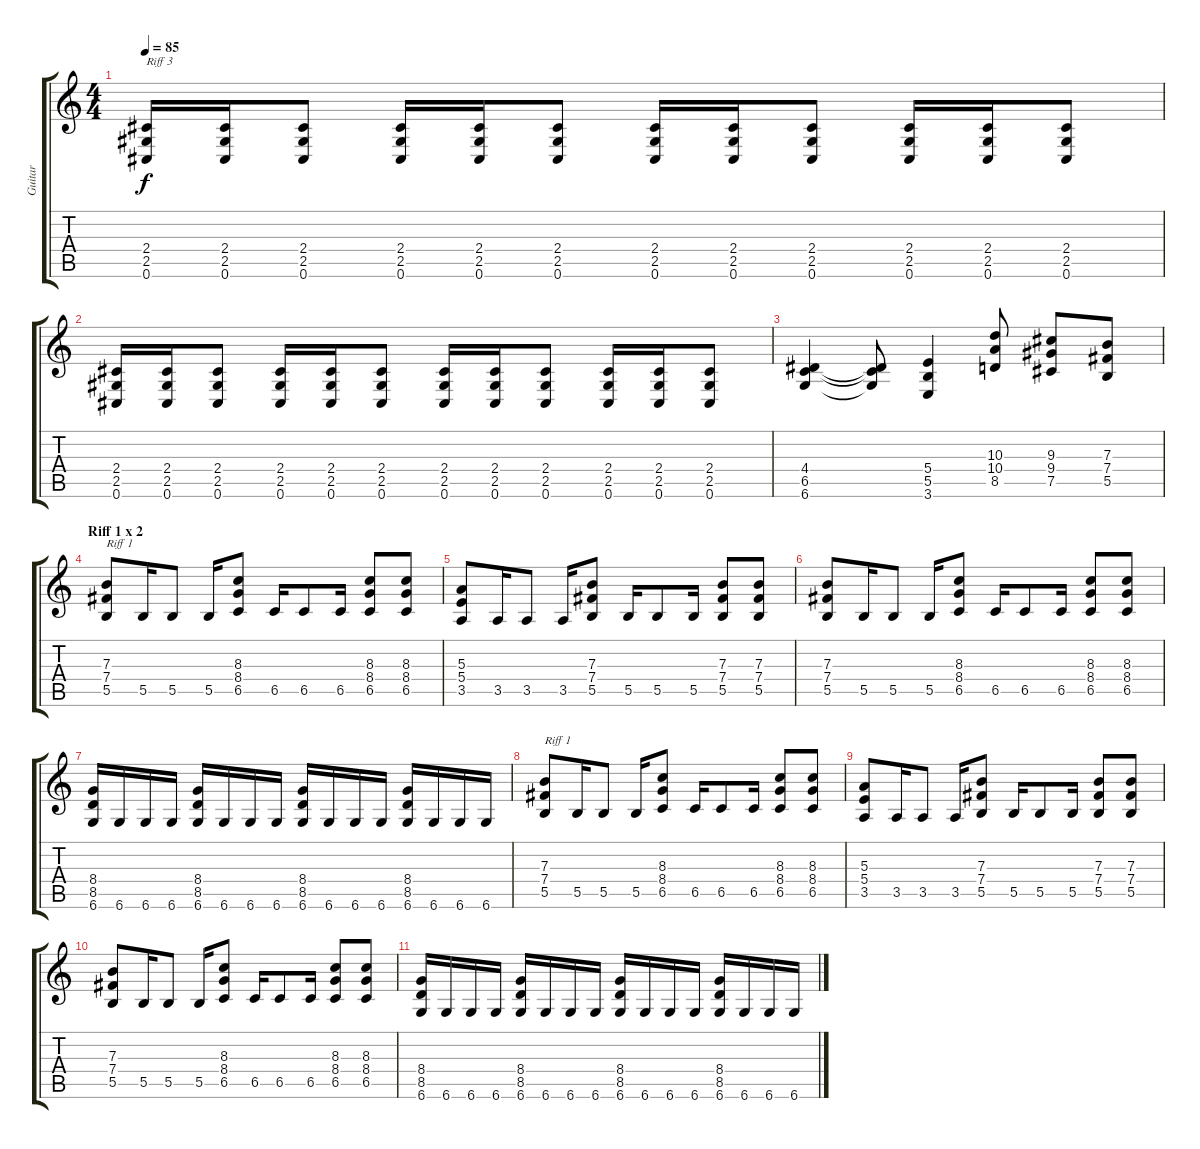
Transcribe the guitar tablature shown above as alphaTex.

\track ("Guitar" "Guitar") {instrument overdrivenguitar}
\staff {score tabs}
\tuning (Db4 Ab3 E3 B2 Gb2 Db2) {hide}
\ts (4 4)
\tempo 85
\clef g2
\ks c
(2.4 2.5 0.6).16{txt "Riff 3" dy f} (2.4 2.5 0.6).16 (2.4 2.5 0.6).8 (2.4 2.5 0.6).16 (2.4 2.5 0.6).16 (2.4 2.5 0.6).8 (2.4 2.5 0.6).16 (2.4 2.5 0.6).16 (2.4 2.5 0.6).8 (2.4 2.5 0.6).16 (2.4 2.5 0.6).16 (2.4 2.5 0.6).8 |
(2.4 2.5 0.6).16 (2.4 2.5 0.6).16 (2.4 2.5 0.6).8 (2.4 2.5 0.6).16 (2.4 2.5 0.6).16 (2.4 2.5 0.6).8 (2.4 2.5 0.6).16 (2.4 2.5 0.6).16 (2.4 2.5 0.6).8 (2.4 2.5 0.6).16 (2.4 2.5 0.6).16 (2.4 2.5 0.6).8 |
(4.4 6.5 6.6).4 (4.4{t} 6.5{t} 6.6{t}).8 (5.4 5.5 3.6).4 (10.3 10.4 8.5).8 (9.3 9.4 7.5).8 (7.3 7.4 5.5).8 |
\section ("" "Riff 1 x 2")
(7.3 7.4 5.5).8{txt "Riff 1"} 5.5.16 5.5.8 5.5.16 (8.3 8.4 6.5).8 6.5.16 6.5.8 6.5.16 (8.3 8.4 6.5).8 (8.3 8.4 6.5).8 |
(5.3 5.4 3.5).8 3.5.16 3.5.8 3.5.16 (7.3 7.4 5.5).8 5.5.16 5.5.8 5.5.16 (7.3 7.4 5.5).8 (7.3 7.4 5.5).8 |
(7.3 7.4 5.5).8 5.5.16 5.5.8 5.5.16 (8.3 8.4 6.5).8 6.5.16 6.5.8 6.5.16 (8.3 8.4 6.5).8 (8.3 8.4 6.5).8 |
(8.4 8.5 6.6).16 6.6.16 6.6.16 6.6.16 (8.4 8.5 6.6).16 6.6.16 6.6.16 6.6.16 (8.4 8.5 6.6).16 6.6.16 6.6.16 6.6.16 (8.4 8.5 6.6).16 6.6.16 6.6.16 6.6.16 |
(7.3 7.4 5.5).8{txt "Riff 1"} 5.5.16 5.5.8 5.5.16 (8.3 8.4 6.5).8 6.5.16 6.5.8 6.5.16 (8.3 8.4 6.5).8 (8.3 8.4 6.5).8 |
(5.3 5.4 3.5).8 3.5.16 3.5.8 3.5.16 (7.3 7.4 5.5).8 5.5.16 5.5.8 5.5.16 (7.3 7.4 5.5).8 (7.3 7.4 5.5).8 |
(7.3 7.4 5.5).8 5.5.16 5.5.8 5.5.16 (8.3 8.4 6.5).8 6.5.16 6.5.8 6.5.16 (8.3 8.4 6.5).8 (8.3 8.4 6.5).8 |
(8.4 8.5 6.6).16 6.6.16 6.6.16 6.6.16 (8.4 8.5 6.6).16 6.6.16 6.6.16 6.6.16 (8.4 8.5 6.6).16 6.6.16 6.6.16 6.6.16 (8.4 8.5 6.6).16 6.6.16 6.6.16 6.6.16
